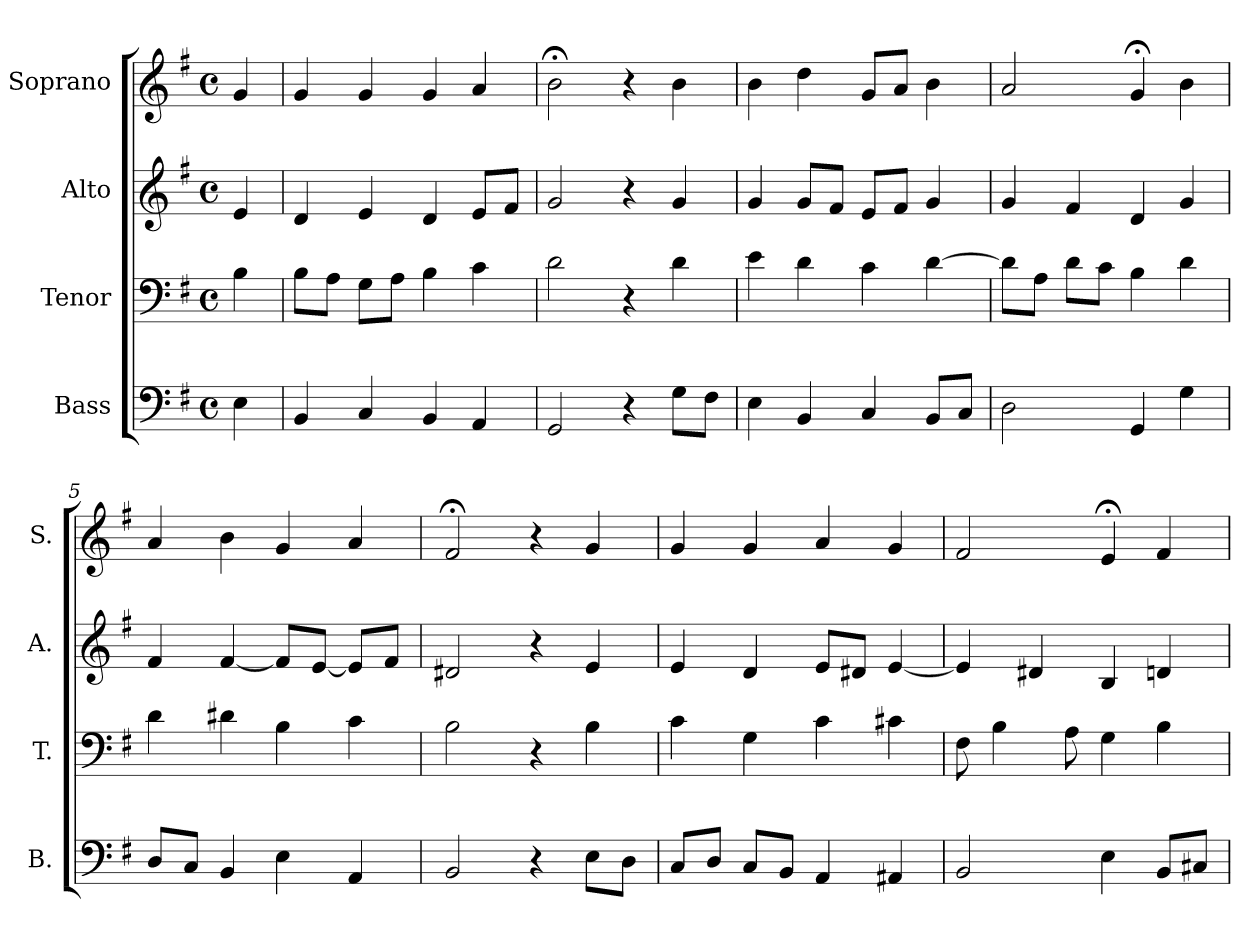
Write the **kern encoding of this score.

**kern	**kern	**kern	**kern
*part4	*part3	*part2	*part1
*staff4	*staff3	*staff2	*staff1
*I"Bass	*I"Tenor	*I"Alto	*I"Soprano
*I'B.	*I'T.	*I'A.	*I'S.
*clefF4	*clefF4	*clefG2	*clefG2
*k[f#]	*k[f#]	*k[f#]	*k[f#]
*e:	*e:	*e:	*e:
*M4/4	*M4/4	*M4/4	*M4/4
*met(c)	*met(c)	*met(c)	*met(c)
=	=	=	=
4E\	4B\	4e/	4g/
=1	=1	=1	=1
4BB/	8B\L	4d/	4g/
.	8A\J	.	.
4C/	8G\L	4e/	4g/
.	8A\J	.	.
4BB/	4B\	4d/	4g/
4AA/	4c\	8e/L	4a/
.	.	8f#/J	.
=2	=2	=2	=2
2GG/	2d\	2g/	2b;<\
4r	4r	4r	4r
8G\L	4d\	4g/	4b\
8F#\J	.	.	.
=3	=3	=3	=3
4E\	4e\	4g/	4b\
4BB/	4d\	8g/L	4dd\
.	.	8f#/J	.
4C/	4c\	8e/L	8g/L
.	.	8f#/J	8a/J
8BB/L	[4d\	4g/	4b\
8C/J	.	.	.
!!LO:LB:g=z
=4	=4	=4	=4
2D\	8d\L]	4g/	2a/
.	8A\J	.	.
.	8d\L	4f#/	.
.	8c\J	.	.
4GG/	4B\	4d/	4g;</
4G\	4d\	4g/	4b\
=5	=5	=5	=5
8D/L	4d\	4f#/	4a/
8C/J	.	.	.
4BB/	4d#X\	[4f#/	4b\
4E\	4B\	8f#/L]	4g/
.	.	[8e/J	.
4AA/	4c\	8e/L]	4a/
.	.	8f#/J	.
=6	=6	=6	=6
2BB/	2B\	2d#X/	2f#;</
4r	4r	4r	4r
8E\L	4B\	4e/	4g/
8D\J	.	.	.
=7	=7	=7	=7
8C/L	4c\	4e/	4g/
8D/J	.	.	.
8C/L	4G\	4d/	4g/
8BB/J	.	.	.
4AA/	4c\	8e/L	4a/
.	.	8d#X/J	.
4AA#X/	4c#X\	[4e/	4g/
!!LO:LB:g=z
=8	=8	=8	=8
2BB/	8F#\	4e/]	2f#/
.	4B\	.	.
.	.	4d#X/	.
.	8A\	.	.
4E\	4G\	4B/	4e;</
8BB/L	4B\	4dn/	4f#/
8C#X/J	.	.	.
=	=	=	=
*-	*-	*-	*-
